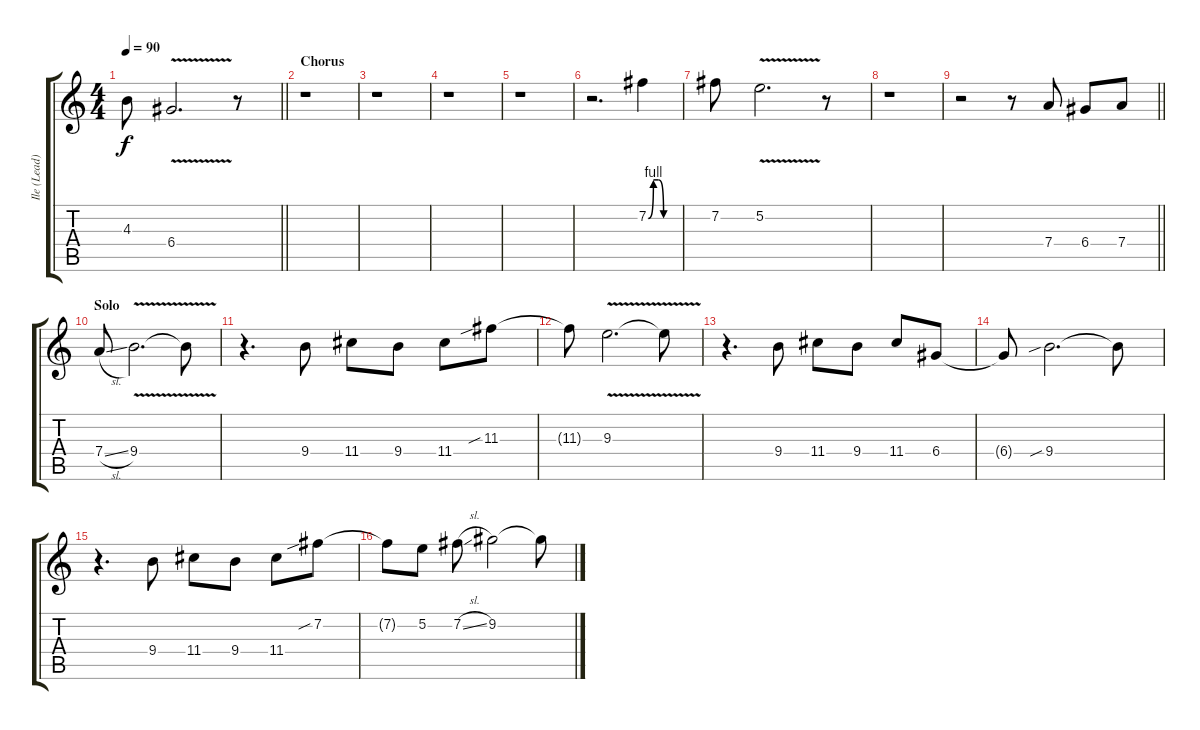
\track ("Ile (Lead)" "Ile (Lead)") {instrument overdrivenguitar}
\staff {score tabs}
\tuning (E4 B3 G3 D3 A2 E2) {hide}
\ts (4 4)
\tempo 90
\clef g2
\barLineRight lightlight
\ks c
4.3.8{dy f} 6.4{v}.2{d} r.8 |
\section ("" "Chorus")
r.1 |
r.1 |
r.1 |
r.1 |
r.2{d} 7.2{be (custom 0 0 10 4 20 4 30 0 60 0)}.4 |
7.2.8 5.2{v}.2{d} r.8 |
r.1 |
\barLineRight lightlight
r.2{instrument overdrivenguitar} r.8 7.4.8 6.4.8 7.4.8 |
\section ("" "Solo")
7.4{sl}.8 9.4{v}.2{d} 9.4{t}.8 |
r.4{d} 9.4.8 11.4.8 9.4.8 11.4.8 11.3{sib}.8 |
11.3{t}.8 9.3{v}.2{d} 9.3{t}.8 |
r.4{d} 9.4.8 11.4.8 9.4.8 11.4.8 6.4.8 |
6.4{t}.8 9.4{sib}.2{d} 9.4{t}.8 |
r.4{d} 9.4.8 11.4.8 9.4.8 11.4.8 7.2{sib}.8 |
7.2{t}.8 5.2.8 7.2{sl}.8 9.2.2 9.2{t}.8
